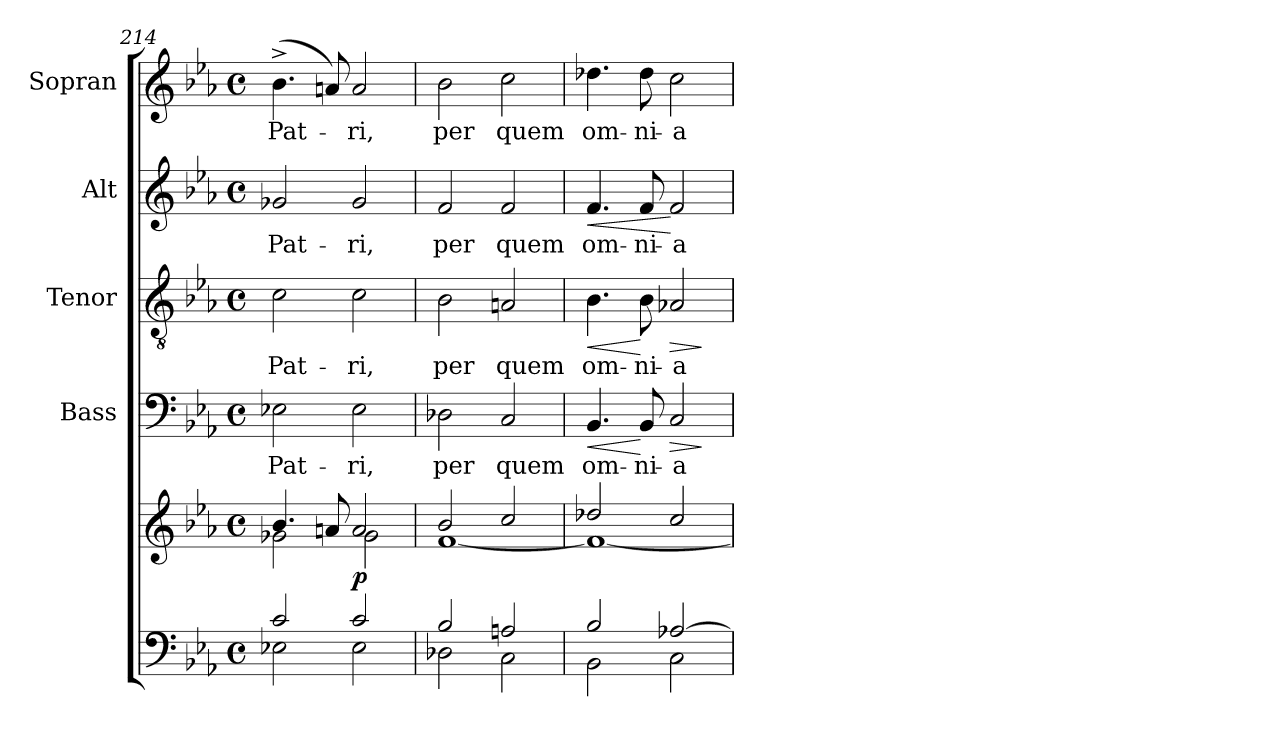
**kern	**kern	**dynam	**kern	**text	**dynam	**kern	**text	**dynam	**kern	**text	**dynam	**kern	**text
*part5	*part5	*part5	*part4	*part4	*part4	*part3	*part3	*part3	*part2	*part2	*part2	*part1	*part1
*staff6	*staff5	*staff5/6	*staff4	*staff4	*staff4	*staff3	*staff3	*staff3	*staff2	*staff2	*staff2	*staff1	*staff1
*	*	*	*I"Bass	*	*	*I"Tenor	*	*	*I"Alt	*	*	*I"Sopran	*
*	*	*	*I'B.	*	*	*I'T.	*	*	*I'A.	*	*	*I'S.	*
*clefF4	*clefG2	*	*clefF4	*	*	*clefGv2	*	*	*clefG2	*	*	*clefG2	*
*k[b-e-a-]	*k[b-e-a-]	*	*k[b-e-a-]	*	*	*k[b-e-a-]	*	*	*k[b-e-a-]	*	*	*k[b-e-a-]	*
*E-:	*E-:	*	*E-:	*	*	*E-:	*	*	*E-:	*	*	*E-:	*
*M4/4	*M4/4	*	*M4/4	*	*	*M4/4	*	*	*M4/4	*	*	*M4/4	*
*met(c)	*met(c)	*	*met(c)	*	*	*met(c)	*	*	*met(c)	*	*	*met(c)	*
=214	=214	=214	=214	=214	=214	=214	=214	=214	=214	=214	=214	=214	=214
*^	*^	*	*	*	*	*	*	*	*	*	*	*	*
!	!	!	!	!	!	!LO:LY:b	!	!	!LO:LY:b	!	!	!LO:LY:b	!	!	!LO:LY:b
2c/	2E-X\	4.b-/	2g-X\	.	2E-X\	Pat-	.	2c\	Pat-	.	2g-X/	Pat-	.	(>4.b-^>\	Pat-
.	.	8an/	.	.	.	.	.	.	.	.	.	.	.	8an/)	.
!	!	!	!	!LO:DY:b	!	!LO:LY:b	!	!	!LO:LY:b	!	!	!LO:LY:b	!	!	!LO:LY:b
2c/	2E-\	2a/	2g-\	p	2E-\	-ri,	.	2c\	-ri,	.	2g-/	-ri,	.	2a/	-ri,
=215	=215	=215	=215	=215	=215	=215	=215	=215	=215	=215	=215	=215	=215	=215	=215
!	!	!	!	!	!	!LO:LY:b	!	!	!LO:LY:b	!	!	!LO:LY:b	!	!	!LO:LY:b
2B-/	2D-X\	2b-/	[<1f	.	2D-X\	per	.	2B-\	per	.	2f/	per	.	2b-\	per
!	!	!	!	!	!	!LO:LY:b	!	!	!LO:LY:b	!	!	!LO:LY:b	!	!	!LO:LY:b
2An/	2C\	2cc/	.	.	2C/	quem	.	2An/	quem	.	2f/	quem	.	2cc\	quem
=216	=216	=216	=216	=216	=216	=216	=216	=216	=216	=216	=216	=216	=216	=216	=216
!	!	!	!	!	!	!LO:LY:b	!LO:HP:b	!	!LO:LY:b	!LO:HP:b	!	!LO:LY:b	!LO:HP:b	!	!LO:LY:b
2B-/	2BB-\	2dd-X/	1f_	.	4.BB-/	om-	<	4.B-\	om-	<	4.f/	om-	<	4.dd-X\	om-
!	!	!	!	!	!	!LO:LY:b	!	!	!LO:LY:b	!	!	!LO:LY:b	!	!	!LO:LY:b
.	.	.	.	.	8BB-/	-ni-	[	8B-\	-ni-	[	8f/	-ni-	.	8dd-\	-ni-
!	!	!	!	!	!	!LO:LY:b	!LO:HP:b	!	!LO:LY:b	!LO:HP:b	!	!LO:LY:b	!	!	!LO:LY:b
[>2A-X/	2C\	2cc/	.	.	2C/	-a	>	2A-X/	-a	>	2f/	-a	[	2cc\	-a
*v	*v	*	*	*	*	*	*	*	*	*	*	*	*	*	*
*	*v	*v	*	*	*	*	*	*	*	*	*	*	*	*
.	.	.	.	.	]	.	.	]	.	.	.	.	.
=	=	=	=	=	=	=	=	=	=	=	=	=	=
*-	*-	*-	*-	*-	*-	*-	*-	*-	*-	*-	*-	*-	*-
